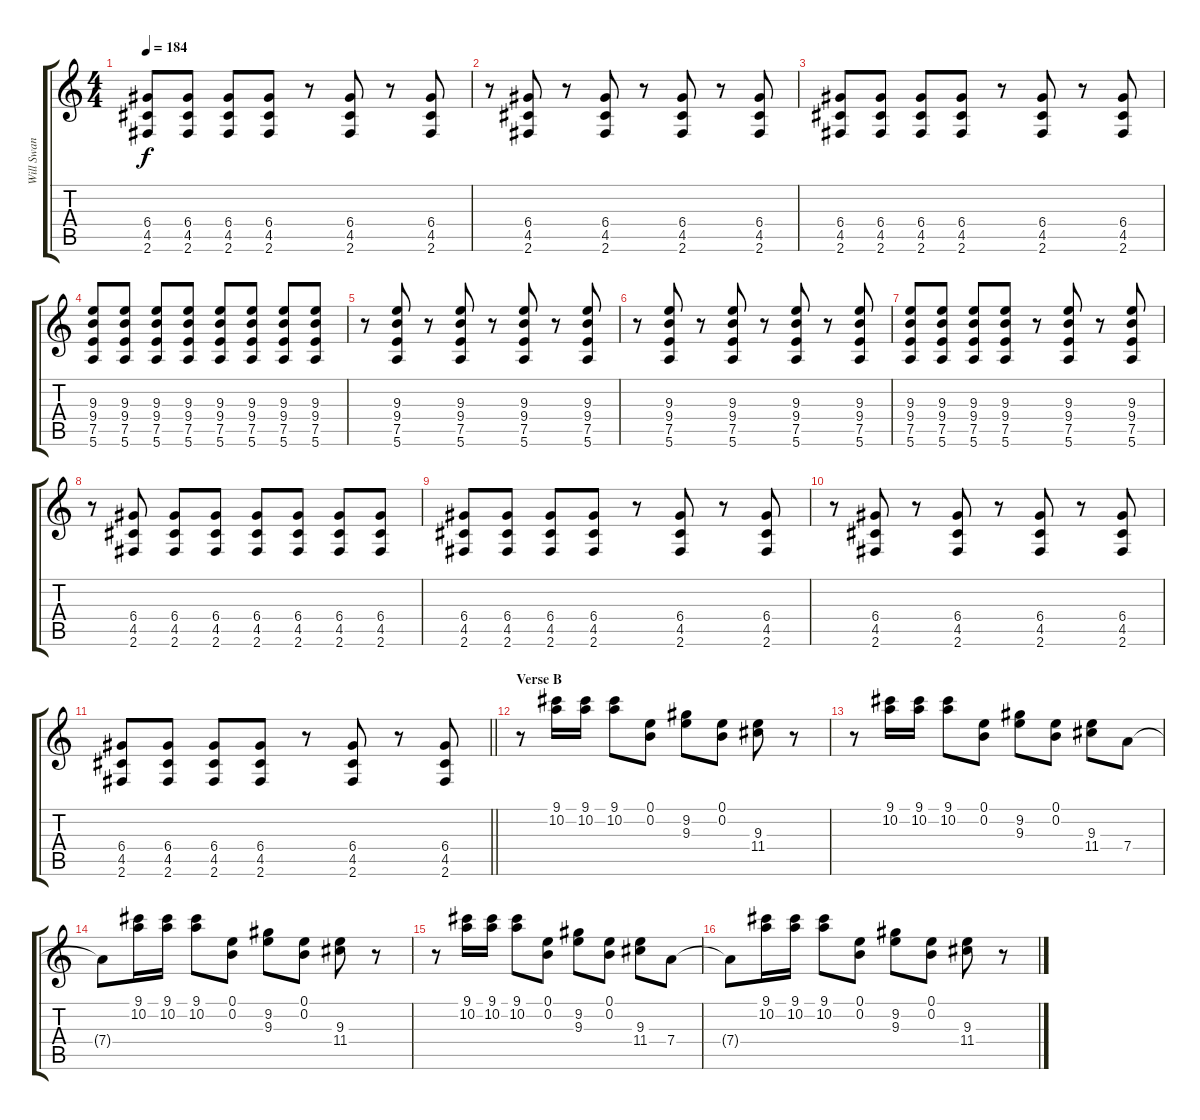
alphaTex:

\track ("Will Swan (Guitar R)" "Will Swan ") {instrument distortionguitar}
\staff {score tabs}
\tuning (E4 B3 G3 D3 A2 E2) {hide}
\ts (4 4)
\tempo 184
\clef g2
\ks c
(6.4 4.5 2.6).8{dy f} (6.4 4.5 2.6).8 (6.4 4.5 2.6).8 (6.4 4.5 2.6).8 r.8 (6.4 4.5 2.6).8 r.8 (6.4 4.5 2.6).8 |
r.8 (6.4 4.5 2.6).8 r.8 (6.4 4.5 2.6).8 r.8 (6.4 4.5 2.6).8 r.8 (6.4 4.5 2.6).8 |
(6.4 4.5 2.6).8 (6.4 4.5 2.6).8 (6.4 4.5 2.6).8 (6.4 4.5 2.6).8 r.8 (6.4 4.5 2.6).8 r.8 (6.4 4.5 2.6).8 |
(9.3 9.4 7.5 5.6).8 (9.3 9.4 7.5 5.6).8 (9.3 9.4 7.5 5.6).8 (9.3 9.4 7.5 5.6).8 (9.3 9.4 7.5 5.6).8 (9.3 9.4 7.5 5.6).8 (9.3 9.4 7.5 5.6).8 (9.3 9.4 7.5 5.6).8 |
r.8 (9.3 9.4 7.5 5.6).8 r.8 (9.3 9.4 7.5 5.6).8 r.8 (9.3 9.4 7.5 5.6).8 r.8 (9.3 9.4 7.5 5.6).8 |
r.8 (9.3 9.4 7.5 5.6).8 r.8 (9.3 9.4 7.5 5.6).8 r.8 (9.3 9.4 7.5 5.6).8 r.8 (9.3 9.4 7.5 5.6).8 |
(9.3 9.4 7.5 5.6).8 (9.3 9.4 7.5 5.6).8 (9.3 9.4 7.5 5.6).8 (9.3 9.4 7.5 5.6).8 r.8 (9.3 9.4 7.5 5.6).8 r.8 (9.3 9.4 7.5 5.6).8 |
r.8 (6.4 4.5 2.6).8 (6.4 4.5 2.6).8 (6.4 4.5 2.6).8 (6.4 4.5 2.6).8 (6.4 4.5 2.6).8 (6.4 4.5 2.6).8 (6.4 4.5 2.6).8 |
(6.4 4.5 2.6).8 (6.4 4.5 2.6).8 (6.4 4.5 2.6).8 (6.4 4.5 2.6).8 r.8 (6.4 4.5 2.6).8 r.8 (6.4 4.5 2.6).8 |
r.8 (6.4 4.5 2.6).8 r.8 (6.4 4.5 2.6).8 r.8 (6.4 4.5 2.6).8 r.8 (6.4 4.5 2.6).8 |
\barLineRight lightlight
(6.4 4.5 2.6).8 (6.4 4.5 2.6).8 (6.4 4.5 2.6).8 (6.4 4.5 2.6).8 r.8 (6.4 4.5 2.6).8 r.8 (6.4 4.5 2.6).8 |
\section ("" "Verse B")
r.8 (9.1 10.2).16 (9.1 10.2).16 (9.1 10.2).8 (0.1 0.2).8 (9.2 9.3).8 (0.1 0.2).8 (9.3 11.4).8 r.8 |
r.8 (9.1 10.2).16 (9.1 10.2).16 (9.1 10.2).8 (0.1 0.2).8 (9.2 9.3).8 (0.1 0.2).8 (9.3 11.4).8 7.4.8 |
7.4{t}.8 (9.1 10.2).16 (9.1 10.2).16 (9.1 10.2).8 (0.1 0.2).8 (9.2 9.3).8 (0.1 0.2).8 (9.3 11.4).8 r.8 |
r.8 (9.1 10.2).16 (9.1 10.2).16 (9.1 10.2).8 (0.1 0.2).8 (9.2 9.3).8 (0.1 0.2).8 (9.3 11.4).8 7.4.8 |
7.4{t}.8 (9.1 10.2).16 (9.1 10.2).16 (9.1 10.2).8 (0.1 0.2).8 (9.2 9.3).8 (0.1 0.2).8 (9.3 11.4).8 r.8
